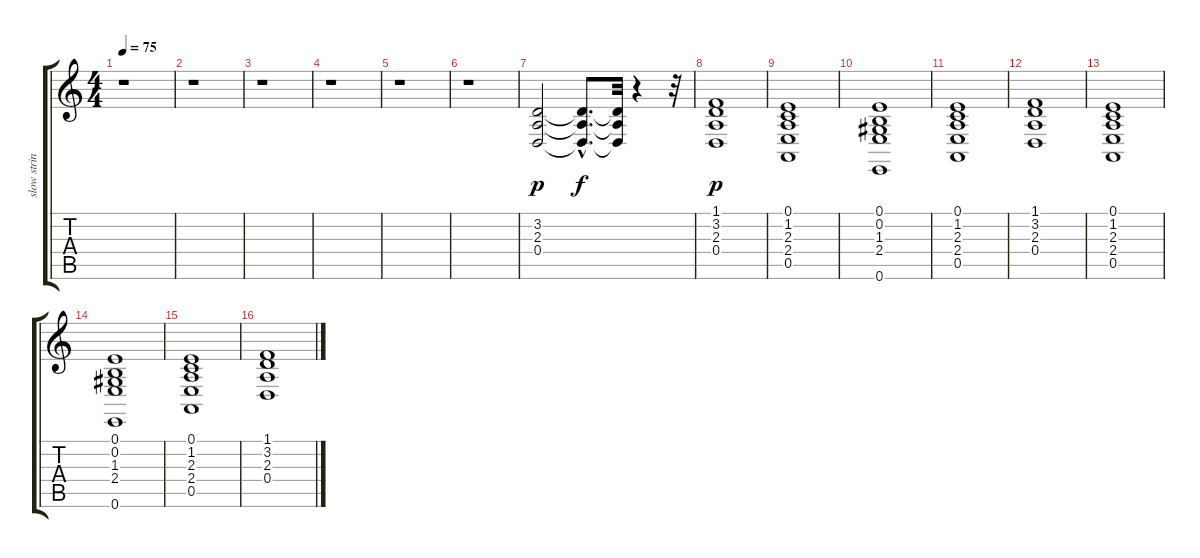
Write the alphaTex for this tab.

\track ("slow strings" "slow strin") {instrument stringensemble2}
\staff {score tabs}
\tuning (E4 B3 G3 D3 A2 E2) {hide}
\ts (4 4)
\tempo 75
\clef g2
\ks c
r.1{dy f} |
r.1 |
r.1 |
r.1 |
r.1 |
r.1 |
(3.2 2.3 0.4).2{dy p} (3.2{hac t} 2.3{hac t} 0.4{hac t}).8{d dy f} (3.2{t} 2.3{t} 0.4{t}).32 r.4 r.32 |
(1.1 3.2 2.3 0.4).1{dy p} |
(0.1 1.2 2.3 2.4 0.5).1 |
(0.1 0.2 1.3 2.4 0.6).1 |
(0.1 1.2 2.3 2.4 0.5).1 |
(1.1 3.2 2.3 0.4).1 |
(0.1 1.2 2.3 2.4 0.5).1 |
(0.1 0.2 1.3 2.4 0.6).1 |
(0.1 1.2 2.3 2.4 0.5).1 |
(1.1 3.2 2.3 0.4).1
